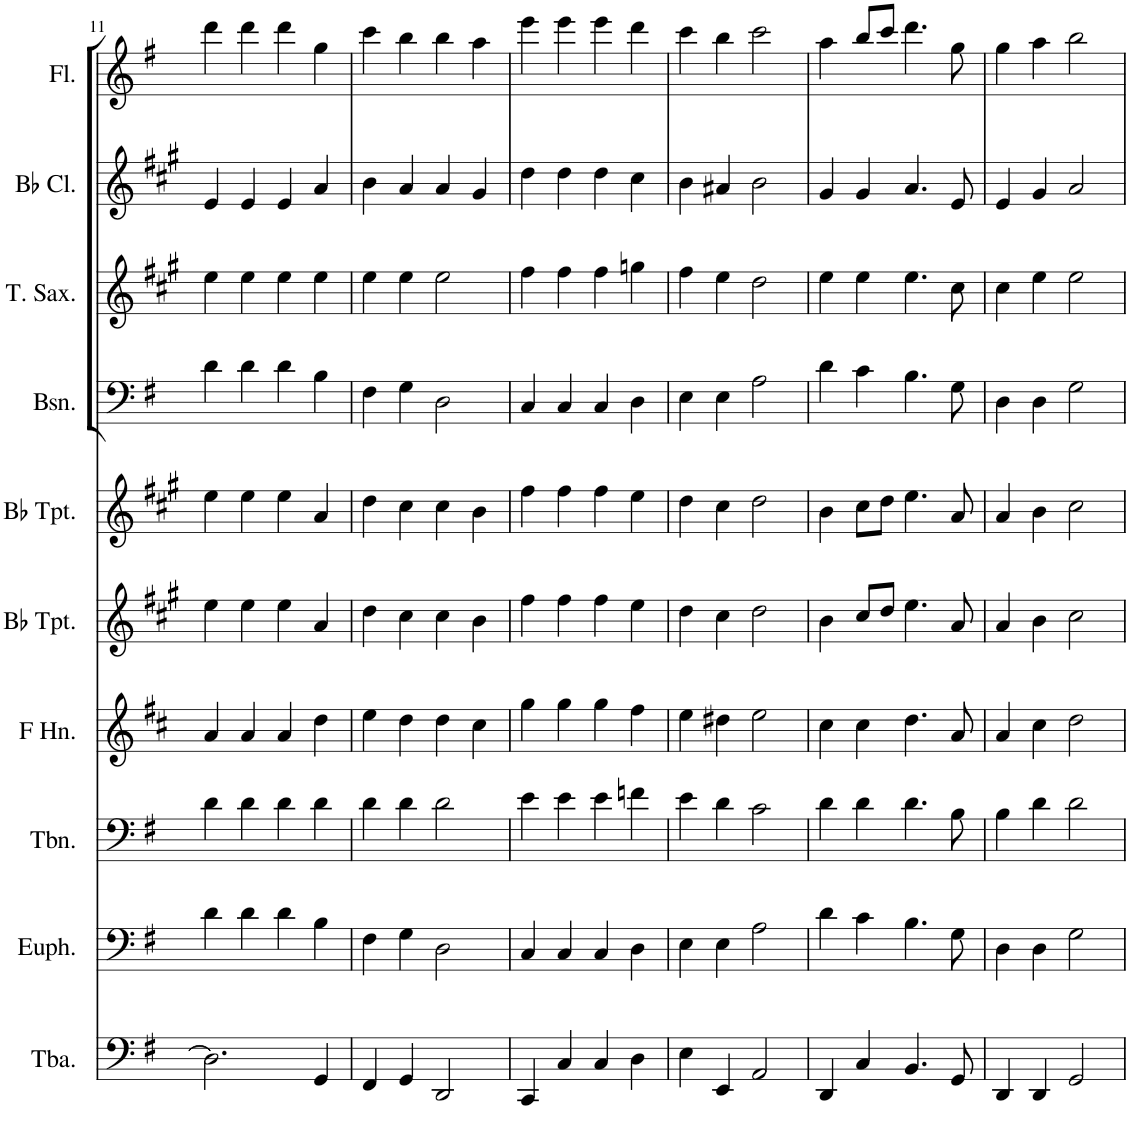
**kern	**kern	**kern	**kern	**kern	**kern	**kern	**kern	**kern	**kern
*part10	*part9	*part8	*part7	*part6	*part5	*part4	*part3	*part2	*part1
*staff10	*staff9	*staff8	*staff7	*staff6	*staff5	*staff4	*staff3	*staff2	*staff1
*I"Tuba	*I"Euphonium	*I"Trombone	*I"Horn in F	*I"Bb Trumpet	*I"Bb Trumpet	*I"Bassoon	*I"Tenor Saxophone	*I"Bb Clarinet	*I"Flute
*I'Tba.	*I'Euph.	*I'Tbn.	*	*I'Bb Tpt.	*I'Bb Tpt.	*I'Bsn.	*I'T. Sax.	*I'Bb Cl.	*I'Fl.
!!LO:PB:g=z
*clefF4	*clefF4	*clefF4	*clefG2	*clefG2	*clefG2	*clefF4	*clefG2	*clefG2	*clefG2
*	*	*	*Trd4c7	*Trd1c2	*Trd1c2	*	*Trd8c14	*Trd1c2	*
*k[f#]	*k[f#]	*k[f#]	*k[f#c#]	*k[f#c#g#]	*k[f#c#g#]	*k[f#]	*k[f#c#g#]	*k[f#c#g#]	*k[f#]
*M4/4	*M4/4	*M4/4	*M4/4	*M4/4	*M4/4	*M4/4	*M4/4	*M4/4	*M4/4
=11	=11	=11	=11	=11	=11	=11	=11	=11	=11
2.D\]	4d\	4d\	4a/	4ee\	4ee\	4d\	4ee\	4e/	4ddd\
.	4d\	4d\	4a/	4ee\	4ee\	4d\	4ee\	4e/	4ddd\
.	4d\	4d\	4a/	4ee\	4ee\	4d\	4ee\	4e/	4ddd\
4GG/	4B\	4d\	4dd\	4a/	4a/	4B\	4ee\	4a/	4gg\
=12	=12	=12	=12	=12	=12	=12	=12	=12	=12
4FF#/	4F#\	4d\	4ee\	4dd\	4dd\	4F#\	4ee\	4b\	4ccc\
4GG/	4G\	4d\	4dd\	4cc#\	4cc#\	4G\	4ee\	4a/	4bb\
2DD/	2D\	2d\	4dd\	4cc#\	4cc#\	2D\	2ee\	4a/	4bb\
.	.	.	4cc#\	4b\	4b\	.	.	4g#/	4aa\
=13	=13	=13	=13	=13	=13	=13	=13	=13	=13
4CC/	4C/	4e\	4gg\	4ff#\	4ff#\	4C/	4ff#\	4dd\	4eee\
4C/	4C/	4e\	4gg\	4ff#\	4ff#\	4C/	4ff#\	4dd\	4eee\
4C/	4C/	4e\	4gg\	4ff#\	4ff#\	4C/	4ff#\	4dd\	4eee\
4D\	4D\	4fn\	4ff#\	4ee\	4ee\	4D\	4ggn\	4cc#\	4ddd\
=14	=14	=14	=14	=14	=14	=14	=14	=14	=14
4E\	4E\	4e\	4ee\	4dd\	4dd\	4E\	4ff#\	4b\	4ccc\
4EE/	4E\	4d\	4dd#X\	4cc#\	4cc#\	4E\	4ee\	4a#X/	4bb\
2AA/	2A\	2c\	2ee\	2dd\	2dd\	2A\	2dd\	2b\	2ccc\
=15	=15	=15	=15	=15	=15	=15	=15	=15	=15
4DD/	4d\	4d\	4cc#\	4b\	4b\	4d\	4ee\	4g#/	4aa\
4C/	4c\	4d\	4cc#\	8cc#/L	8cc#\L	4c\	4ee\	4g#/	8bb/L
.	.	.	.	8dd/J	8dd\J	.	.	.	8ccc/J
4.BB/	4.B\	4.d\	4.dd\	4.ee\	4.ee\	4.B\	4.ee\	4.a/	4.ddd\
8GG/	8G\	8B\	8a/	8a/	8a/	8G\	8cc#\	8e/	8gg\
=16	=16	=16	=16	=16	=16	=16	=16	=16	=16
4DD/	4D\	4B\	4a/	4a/	4a/	4D\	4cc#\	4e/	4gg\
4DD/	4D\	4d\	4cc#\	4b\	4b\	4D\	4ee\	4g#/	4aa\
2GG/	2G\	2d\	2dd\	2cc#\	2cc#\	2G\	2ee\	2a/	2bb\
=	=	=	=	=	=	=	=	=	=
*-	*-	*-	*-	*-	*-	*-	*-	*-	*-
